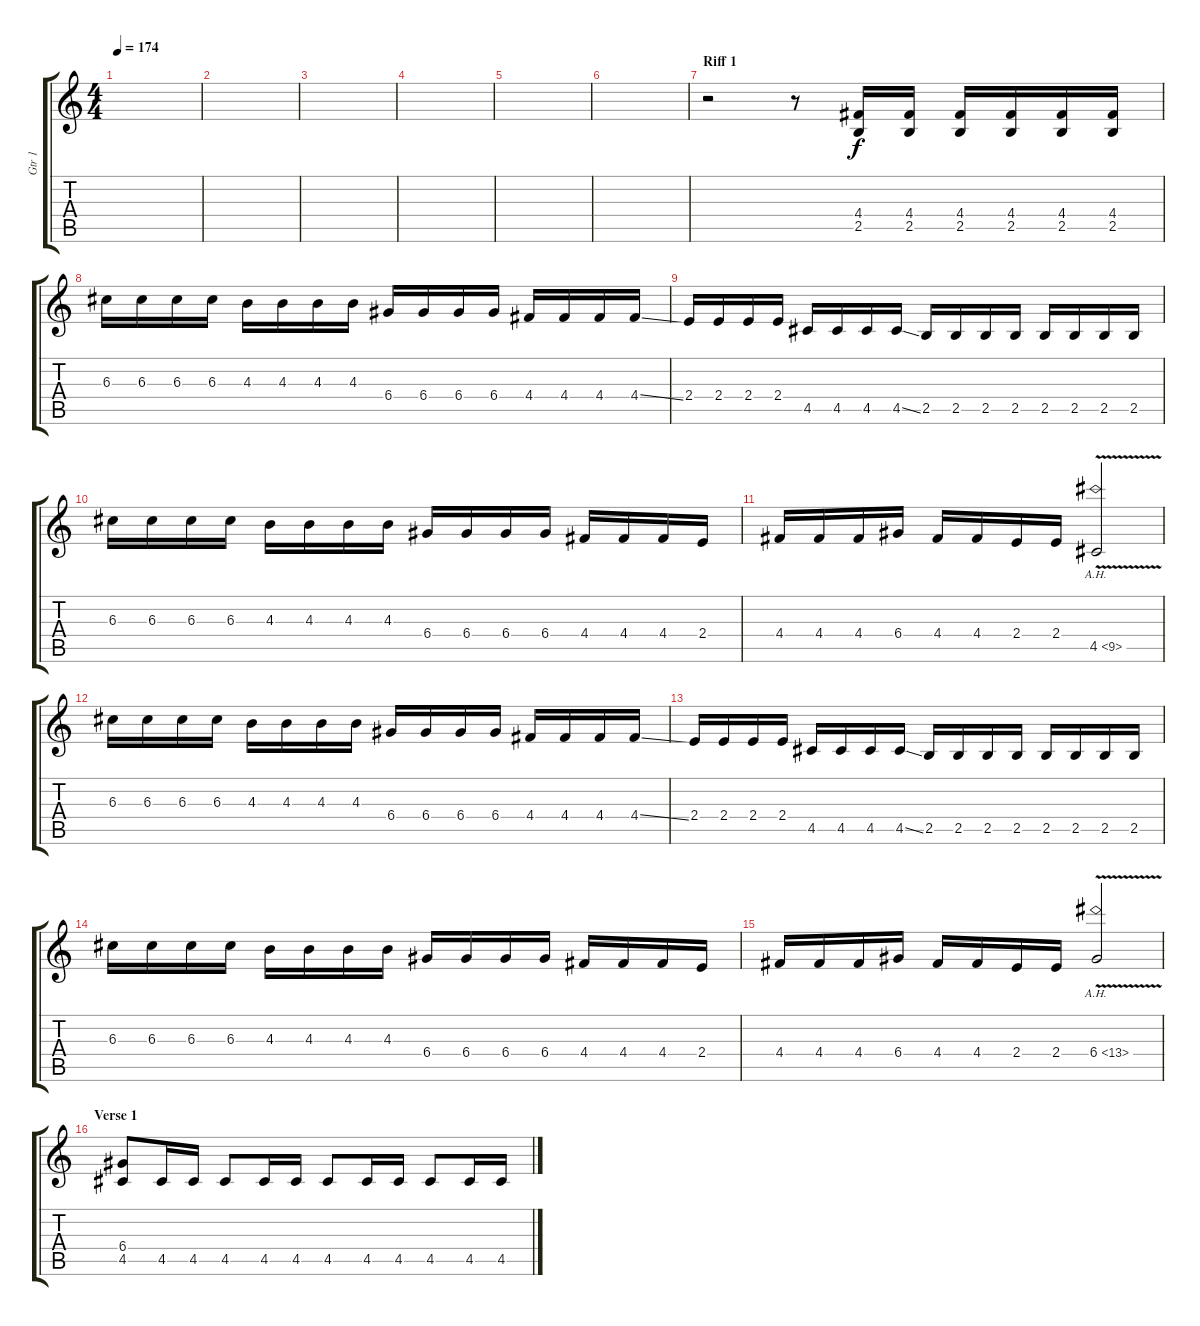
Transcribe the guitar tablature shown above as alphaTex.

\track ("Gtr 1" "Gtr 1") {instrument distortionguitar}
\staff {score tabs}
\tuning (E4 B3 G3 D3 A2 E2) {hide}
\ts (4 4)
\tempo 174
\clef g2
\ks c
|
|
|
|
|
|
\section ("" "Riff 1")
r.2 r.8 (4.4 2.5).16 (4.4 2.5).16 (4.4 2.5).16 (4.4 2.5).16 (4.4 2.5).16 (4.4 2.5).16 |
6.3.16 6.3.16 6.3.16 6.3.16 4.3.16 4.3.16 4.3.16 4.3.16 6.4.16 6.4.16 6.4.16 6.4.16 4.4.16 4.4.16 4.4.16 4.4{ss}.16 |
2.4.16 2.4.16 2.4.16 2.4.16 4.5.16 4.5.16 4.5.16 4.5{ss}.16 2.5.16 2.5.16 2.5.16 2.5.16 2.5.16 2.5.16 2.5.16 2.5.16 |
6.3.16 6.3.16 6.3.16 6.3.16 4.3.16 4.3.16 4.3.16 4.3.16 6.4.16 6.4.16 6.4.16 6.4.16 4.4.16 4.4.16 4.4.16 2.4.16 |
4.4.16 4.4.16 4.4.16 6.4.16 4.4.16 4.4.16 2.4.16 2.4.16 4.5{ah 5 v}.2 |
6.3.16 6.3.16 6.3.16 6.3.16 4.3.16 4.3.16 4.3.16 4.3.16 6.4.16 6.4.16 6.4.16 6.4.16 4.4.16 4.4.16 4.4.16 4.4{ss}.16 |
2.4.16 2.4.16 2.4.16 2.4.16 4.5.16 4.5.16 4.5.16 4.5{ss}.16 2.5.16 2.5.16 2.5.16 2.5.16 2.5.16 2.5.16 2.5.16 2.5.16 |
6.3.16 6.3.16 6.3.16 6.3.16 4.3.16 4.3.16 4.3.16 4.3.16 6.4.16 6.4.16 6.4.16 6.4.16 4.4.16 4.4.16 4.4.16 2.4.16 |
4.4.16 4.4.16 4.4.16 6.4.16 4.4.16 4.4.16 2.4.16 2.4.16 6.4{ah 7 v}.2 |
\section ("" "Verse 1")
(6.4 4.5).8 4.5.16 4.5.16 4.5.8 4.5.16 4.5.16 4.5.8 4.5.16 4.5.16 4.5.8 4.5.16 4.5.16
